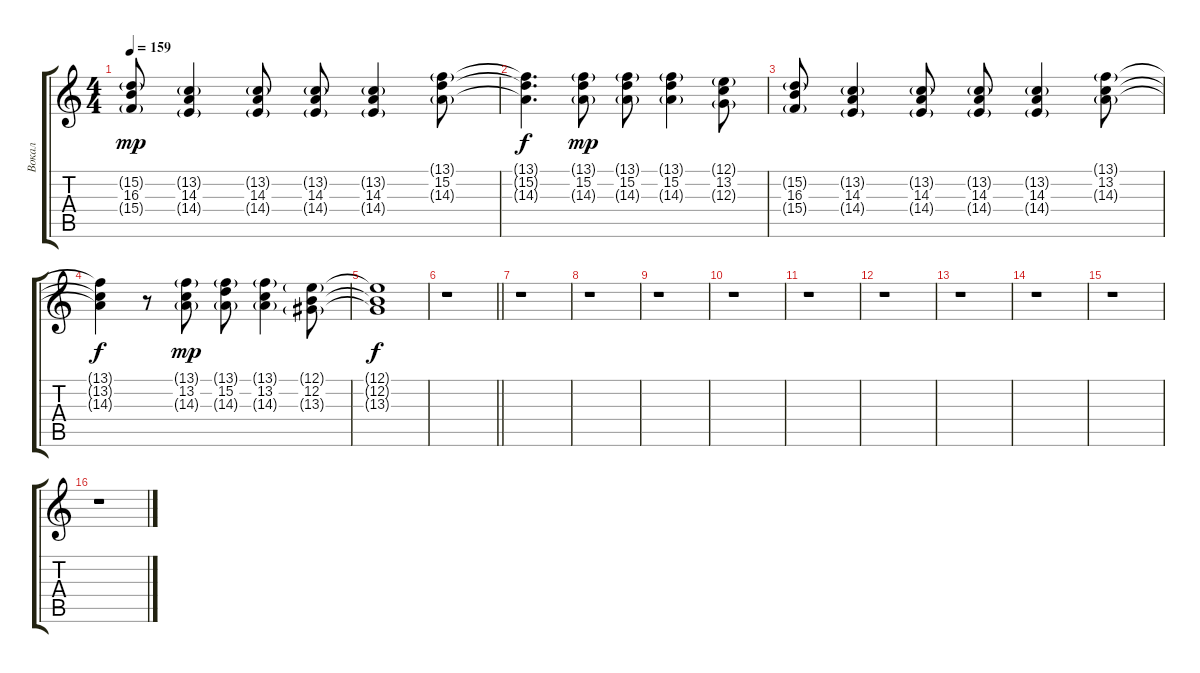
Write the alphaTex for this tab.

\track ("Вокал" "Вокал") {instrument oboe}
\staff {score tabs}
\tuning (E4 B3 G3 D3 A2 E2) {hide}
\ts (4 4)
\tempo 159
\clef g2
\ks c
(15.2{g} 16.3 15.4{g}).8{dy mp} (13.2{g} 14.3 14.4{g}).4 (13.2{g} 14.3 14.4{g}).8 (13.2{g} 14.3 14.4{g}).8 (13.2{g} 14.3 14.4{g}).4 (13.1{g} 15.2 14.3{g}).8 |
(13.1{t} 15.2{t} 14.3{t}).4{d dy f} (13.1{g} 15.2 14.3{g}).8{dy mp} (13.1{g} 15.2 14.3{g}).8 (13.1{g} 15.2 14.3{g}).4 (12.1{g} 13.2 12.3{g}).8 |
(15.2{g} 16.3 15.4{g}).8 (13.2{g} 14.3 14.4{g}).4 (13.2{g} 14.3 14.4{g}).8 (13.2{g} 14.3 14.4{g}).8 (13.2{g} 14.3 14.4{g}).4 (13.1{g} 13.2 14.3{g}).8 |
(13.1{t} 13.2{t} 14.3{t}).4{dy f} r.8 (13.1{g} 13.2 14.3{g}).8{dy mp} (13.1{g} 15.2 14.3{g}).8 (13.1{g} 13.2 14.3{g}).4 (12.1{g} 12.2 13.3{g}).8 |
(12.1{t} 12.2{t} 13.3{t}).1{dy f} |
\barLineRight lightlight
r.1 |
r.1 |
r.1 |
r.1 |
r.1 |
r.1 |
r.1 |
r.1 |
r.1 |
r.1 |
r.1
